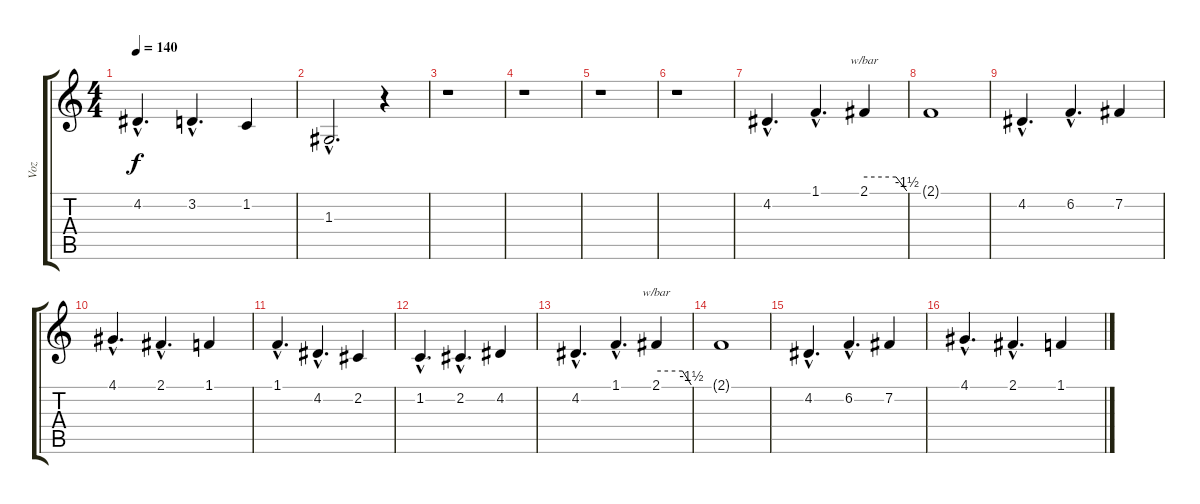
\track ("Voz" "Voz") {instrument tuba}
\staff {score tabs}
\tuning (E4 B3 G3 D3 A2 E2) {hide}
\ts (4 4)
\tempo 140
\clef g2
\ks c
4.2{hac}.4{d dy f} 3.2{hac}.4{d} 1.2.4 |
1.3{hac}.2{d} r.4 |
r.1 |
r.1 |
r.1 |
r.1 |
4.2{hac}.4{d volume 16 balance 4 instrument tuba} 1.1{hac}.4{d} 2.1.4{tbe (custom default 0 0 45 0 60 -6)} |
2.1{t}.1 |
4.2{hac}.4{d} 6.2{hac}.4{d} 7.2.4 |
4.1{hac}.4{d} 2.1{hac}.4{d} 1.1.4 |
1.1{hac}.4{d} 4.2{hac}.4{d} 2.2.4 |
1.2{hac}.4{d} 2.2{hac}.4{d} 4.2.4 |
4.2{hac}.4{d} 1.1{hac}.4{d} 2.1.4{tbe (custom default 0 0 45 0 60 -6)} |
2.1{t}.1 |
4.2{hac}.4{d} 6.2{hac}.4{d} 7.2.4 |
4.1{hac}.4{d} 2.1{hac}.4{d} 1.1.4
